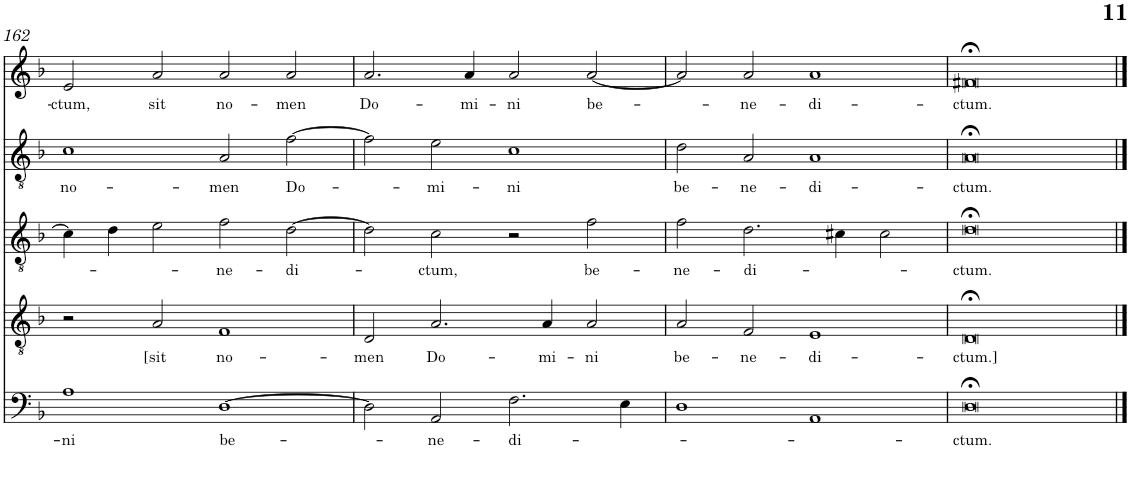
**kern	**text	**kern	**text	**kern	**text	**kern	**text	**kern	**text
*part5	*part5	*part4	*part4	*part3	*part3	*part2	*part2	*part1	*part1
*staff5	*staff5	*staff4	*staff4	*staff3	*staff3	*staff2	*staff2	*staff1	*staff1
*I"Piano	*	*I"Piano	*	*I"Piano	*	*I"Piano	*	*I"Piano	*
*I'Pno	*	*I'Pno	*	*I'Pno	*	*I'Pno	*	*I'Pno	*
!!LO:PB:g=z
*clefF4	*	*clefGv2	*	*clefGv2	*	*clefGv2	*	*clefG2	*
*k[b-]	*	*k[b-]	*	*k[b-]	*	*k[b-]	*	*k[b-]	*
*M4/2	*	*M4/2	*	*M4/2	*	*M4/2	*	*M4/2	*
=162	=162	=162	=162	=162	=162	=162	=162	=162	=162
!	!LO:LY:b	!	!	!	!	!	!LO:LY:b	!	!LO:LY:b
1A	-ni	2r	.	4c\]	.	1c	no-	2e/	-ctum,
.	.	.	.	4d\	.	.	.	.	.
!	!	!	!LO:LY:b	!	!	!	!	!	!LO:LY:b
.	.	2A/	[sit	2e\	.	.	.	2a/	sit
!	!LO:LY:b	!	!LO:LY:b	!	!LO:LY:b	!	!LO:LY:b	!	!LO:LY:b
[1D	be­-	1F	no-	2f\	-ne-	2A/	-men	2a/	no-
!	!	!	!	!	!LO:LY:b	!	!LO:LY:b	!	!LO:LY:b
.	.	.	.	[2d\	-di-	[2f\	Do-	2a/	-men
=163	=163	=163	=163	=163	=163	=163	=163	=163	=163
!	!	!	!LO:LY:b	!	!	!	!	!	!LO:LY:b
2D\]	.	2D/	-men	2d\]	.	2f\]	.	2.a/	Do-
!	!LO:LY:b	!	!LO:LY:b	!	!LO:LY:b	!	!LO:LY:b	!	!
2AA/	-ne-	2.A/	Do­-	2c\	-ctum,	2e\	-mi-	.	.
!	!	!	!	!	!	!	!	!	!LO:LY:b
.	.	.	.	.	.	.	.	4a/	-mi-
!	!LO:LY:b	!	!	!	!	!	!LO:LY:b	!	!LO:LY:b
2.F\	-di-	.	.	2r	.	1c	-ni	2a/	-ni
!	!	!	!LO:LY:b	!	!	!	!	!	!
.	.	4A/	-mi-	.	.	.	.	.	.
!	!	!	!LO:LY:b	!	!LO:LY:b	!	!	!	!LO:LY:b
.	.	2A/	-ni	2f\	be-	.	.	[2a/	be­-
4E\	.	.	.	.	.	.	.	.	.
=164	=164	=164	=164	=164	=164	=164	=164	=164	=164
!	!	!	!LO:LY:b	!	!LO:LY:b	!	!LO:LY:b	!	!
1D	.	2A/	be-	2f\	-ne­-	2d\	be­-	2a/]	.
!	!	!	!LO:LY:b	!	!LO:LY:b	!	!LO:LY:b	!	!LO:LY:b
.	.	2F/	-ne-	2.d\	-di­-	2A/	-ne-	2a/	-ne­-
!	!	!	!LO:LY:b	!	!	!	!LO:LY:b	!	!LO:LY:b
1AA	.	1E	-di-	.	.	1A	-di­-	1a	-di-
.	.	.	.	4c#X\	.	.	.	.	.
.	.	.	.	2c#\	.	.	.	.	.
=165	=165	=165	=165	=165	=165	=165	=165	=165	=165
!	!LO:LY:b	!	!LO:LY:b	!	!LO:LY:b	!	!LO:LY:b	!	!LO:LY:b
0D;<	-ctum.	0D;<	-ctum.]	0d;<	-ctum.	0A;<	-ctum.	0f#X;<	-ctum.
==	==	==	==	==	==	==	==	==	==
*-	*-	*-	*-	*-	*-	*-	*-	*-	*-
